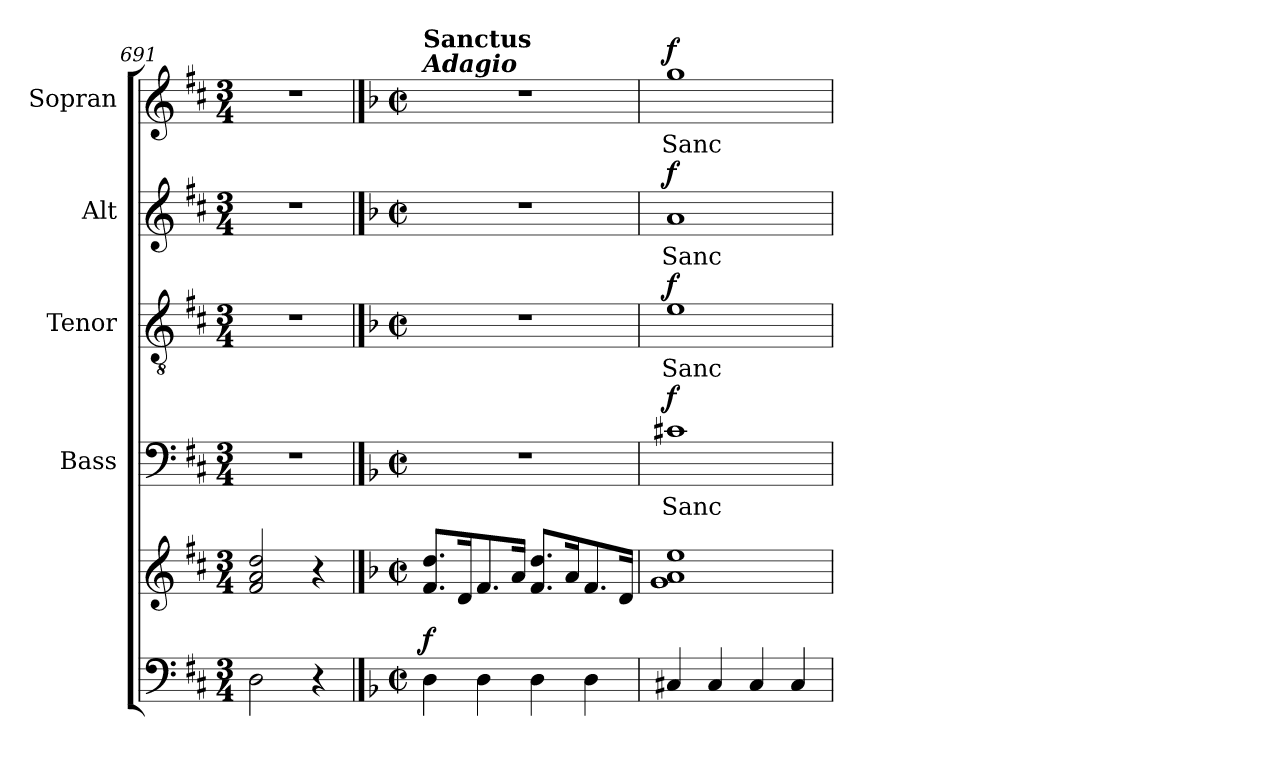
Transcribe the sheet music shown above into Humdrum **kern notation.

**kern	**kern	**dynam	**kern	**text	**dynam	**kern	**text	**dynam	**kern	**text	**dynam	**kern	**text	**dynam
*part5	*part5	*part5	*part4	*part4	*part4	*part3	*part3	*part3	*part2	*part2	*part2	*part1	*part1	*part1
*staff6	*staff5	*staff5/6	*staff4	*staff4	*staff4	*staff3	*staff3	*staff3	*staff2	*staff2	*staff2	*staff1	*staff1	*staff1
*	*	*	*I"Bass	*	*	*I"Tenor	*	*	*I"Alt	*	*	*I"Sopran	*	*
*	*	*	*I'B.	*	*	*I'T.	*	*	*I'A.	*	*	*I'S.	*	*
*clefF4	*clefG2	*	*clefF4	*	*	*clefGv2	*	*	*clefG2	*	*	*clefG2	*	*
*k[f#c#]	*k[f#c#]	*	*k[f#c#]	*	*	*k[f#c#]	*	*	*k[f#c#]	*	*	*k[f#c#]	*	*
*D:	*D:	*	*D:	*	*	*D:	*	*	*D:	*	*	*D:	*	*
*M3/4	*M3/4	*	*M3/4	*	*	*M3/4	*	*	*M3/4	*	*	*M3/4	*	*
=691	=691	=691	=691	=691	=691	=691	=691	=691	=691	=691	=691	=691	=691	=691
2D\	2f#/ 2a/ 2dd/	.	2.r	.	.	2.r	.	.	2.r	.	.	2.r	.	.
4r	4r	.	.	.	.	.	.	.	.	.	.	.	.	.
!!LO:PB:g=z
==692	==692	==692	==692	==692	==692	==692	==692	==692	==692	==692	==692	==692	==692	==692
*k[b-]	*k[b-]	*	*k[b-]	*	*	*k[b-]	*	*	*k[b-]	*	*	*k[b-]	*	*
*F:	*F:	*	*F:	*	*	*F:	*	*	*F:	*	*	*F:	*	*
*M2/2	*M2/2	*	*M2/2	*	*	*M2/2	*	*	*M2/2	*	*	*M2/2	*	*
*met(c|)	*met(c|)	*	*met(c|)	*	*	*met(c|)	*	*	*met(c|)	*	*	*met(c|)	*	*
!	!	!	!	!	!	!	!	!	!	!	!	!LO:TX:a:Bi:t=Adagio	!	!
!	!	!	!	!	!	!	!	!	!	!	!	!LO:TX:a:B:t=Sanctus	!	!
!	!	!LO:DY:a=2	!	!	!	!	!	!	!	!	!	!	!	!
4D\	8.f/ 8.dd/L	f	1r	.	.	1r	.	.	1r	.	.	1r	.	.
.	16d/k	.	.	.	.	.	.	.	.	.	.	.	.	.
4D\	8.f/	.	.	.	.	.	.	.	.	.	.	.	.	.
.	16a/Jk	.	.	.	.	.	.	.	.	.	.	.	.	.
4D\	8.f/ 8.dd/L	.	.	.	.	.	.	.	.	.	.	.	.	.
.	16a/k	.	.	.	.	.	.	.	.	.	.	.	.	.
4D\	8.f/	.	.	.	.	.	.	.	.	.	.	.	.	.
.	16d/Jk	.	.	.	.	.	.	.	.	.	.	.	.	.
=693	=693	=693	=693	=693	=693	=693	=693	=693	=693	=693	=693	=693	=693	=693
!	!	!	!	!LO:LY:b	!LO:DY:a	!	!LO:LY:b	!LO:DY:a	!	!LO:LY:b	!LO:DY:a	!	!LO:LY:b	!LO:DY:a
4C#X/	1g 1a 1ee	.	1c#X	Sanc-	f	1e	Sanc-	f	1a	Sanc-	f	1gg	Sanc-	f
4C#/	.	.	.	.	.	.	.	.	.	.	.	.	.	.
4C#/	.	.	.	.	.	.	.	.	.	.	.	.	.	.
4C#/	.	.	.	.	.	.	.	.	.	.	.	.	.	.
=	=	=	=	=	=	=	=	=	=	=	=	=	=	=
*-	*-	*-	*-	*-	*-	*-	*-	*-	*-	*-	*-	*-	*-	*-
